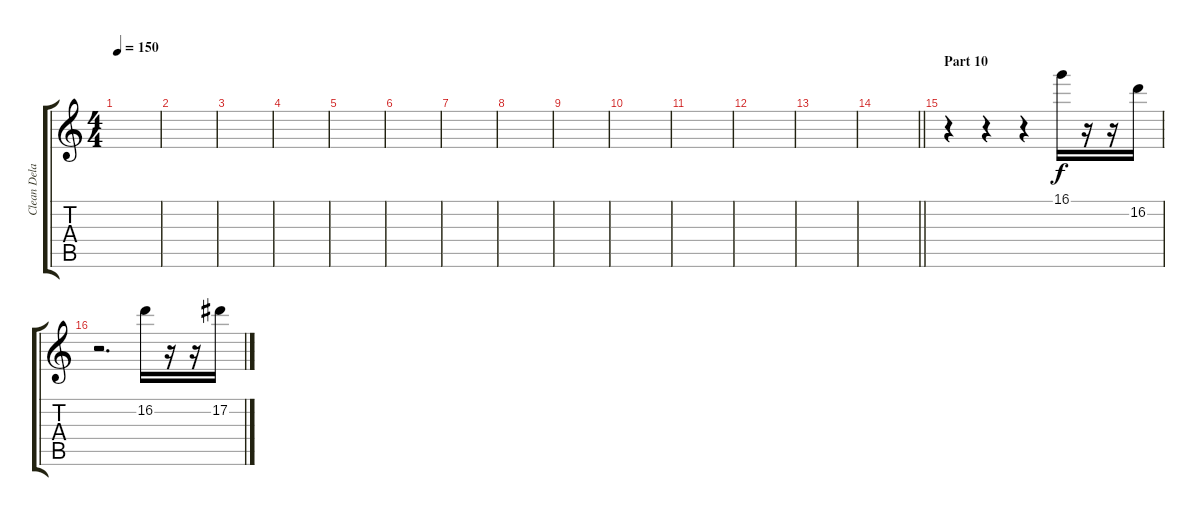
\track ("Clean Delay 3" "Clean Dela") {instrument electricguitarclean}
\staff {score tabs}
\tuning (Eb4 Bb3 F3 Db3 Ab2 Eb2) {hide}
\ts (4 4)
\tempo 150
\clef g2
\ks c
|
|
|
|
|
|
|
|
|
|
|
|
|
\barLineRight lightlight
|
\section ("" "Part 10")
r.4 r.4 r.4 16.1.16 r.16 r.16 16.2.16 |
r.2{d} 16.2.16 r.16 r.16 17.2.16
